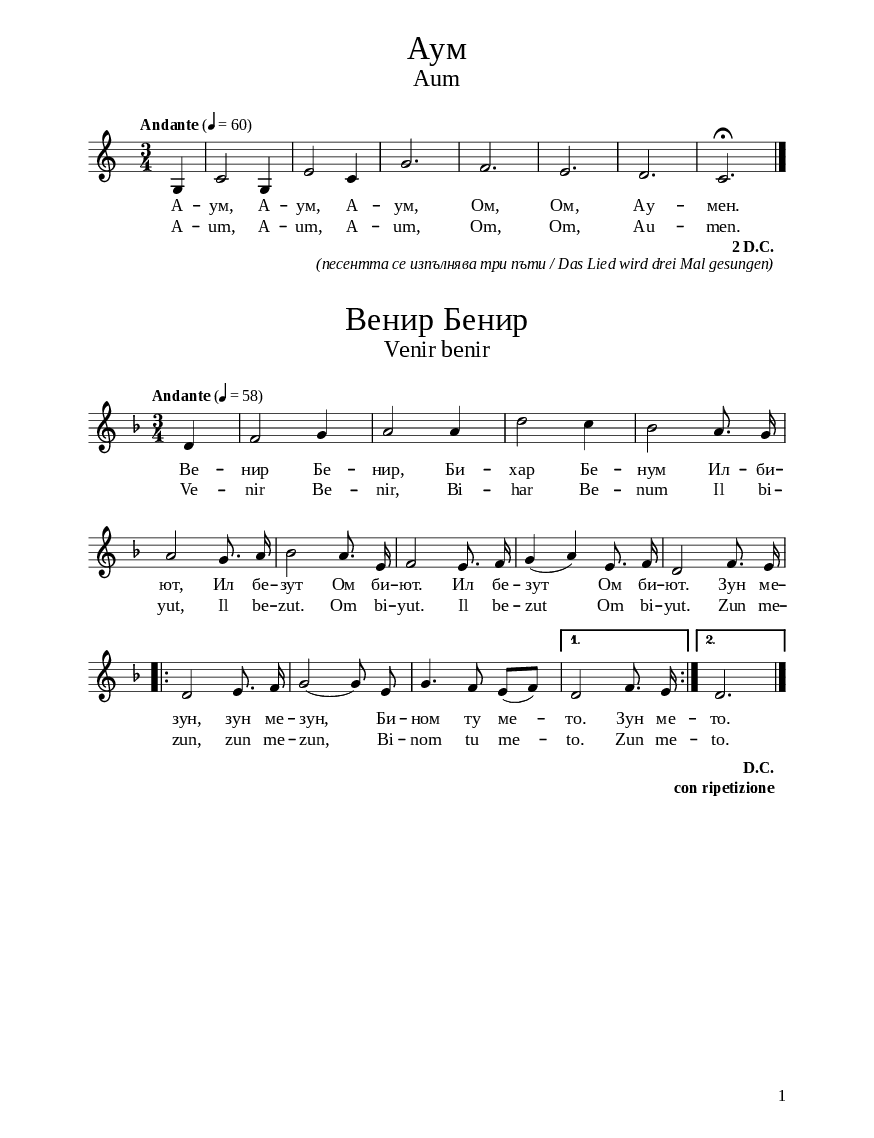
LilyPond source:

\version "2.24.0"

% include paper part and global functions
\include "include/globals.ily"

\bookpart {
  \include "include/bookpart-paper.ily"
  \score {
    \include "include/score-layout.ily"

    \new Voice \absolute {

      \clef treble
      \key c \major
      \time 3/4
      \tempoFunc "Andante" 4 "60"
      \autoBeamOff
      \partial 4

      g4 |  c'2 g4 | e'2 c'4 | g'2. |  f'2. | e'2. | d'2. | c'2. \fermata | \bar "|."
    }

    \addlyrics {
      А -- ум, А
      -- ум, А -- ум, Ом, Ом, Ау -- мен.
    }

    \addlyrics {
      A -- um, A --
      um, A -- um, Om, Om, Au -- men.}
      \header {
        title = \titleFunc "Аум" "Aum"
      }

      \midi{}

    } % score

     \markup \dc-one "2 D.C." 
     \markup \italic \dc-one-nobold "(песентта се изпълнява три пъти / Das Lied wird drei Mal gesungen)"

    
    % include foreign translation(s) of the song

    \score {
      \include "include/score-layout.ily"

      \new Voice \absolute {
        \clef treble
        \key d \minor
        \time 3/4
        \tempoFunc "Andante" 4 "58"
        \autoBeamOff

        \partial 4
        d'4 | f'2 g'4 | a'2 a'4 | d''2 c''4 | bes'2 a'8. g'16 \break |

        a'2 g'8. a'16 | bes'2 a'8. e'16 | f'2 e'8. f'16 | g'4 ( a' ) e'8. f'16 |  d'2 f'8. e'16 \break |

        \repeat volta 2 { d'2 e'8. f'16 | g'2 ~ g'8 e' | g'4. f'8 e' [( f' )] |} \alternative { { d'2 f'8. e'16  | } { d'2. \break | \bar "|."} }
      }

      \addlyrics {
        Ве -- нир Бе
        -- нир, Би -- хар Бе -- нум Ил -- би -- ют, Ил
        бе -- зут Ом би -- ют. Ил бе -- зут Ом би --
        ют. Зун ме -- зун, зун ме -- зун, Би -- ном ту
        ме -- то. Зун ме -- то.
      }

      \addlyrics {
        Ve -- nir Be --
        nir, Bi -- har Be -- num Il bi -- yut, Il be -- zut. Om bi --
        yut. Il be -- zut Om bi -- yut. Zun me -- zun, zun me --
        zun, Bi -- nom tu me -- to. Zun me -- to.}

        \header {
          title = \titleFunc "Венир Бенир" "Venir benir"
        }

        \midi{}

      } % score
      
          \markup \dc-two "D.C." "con ripetizione"


    } % bookpart


